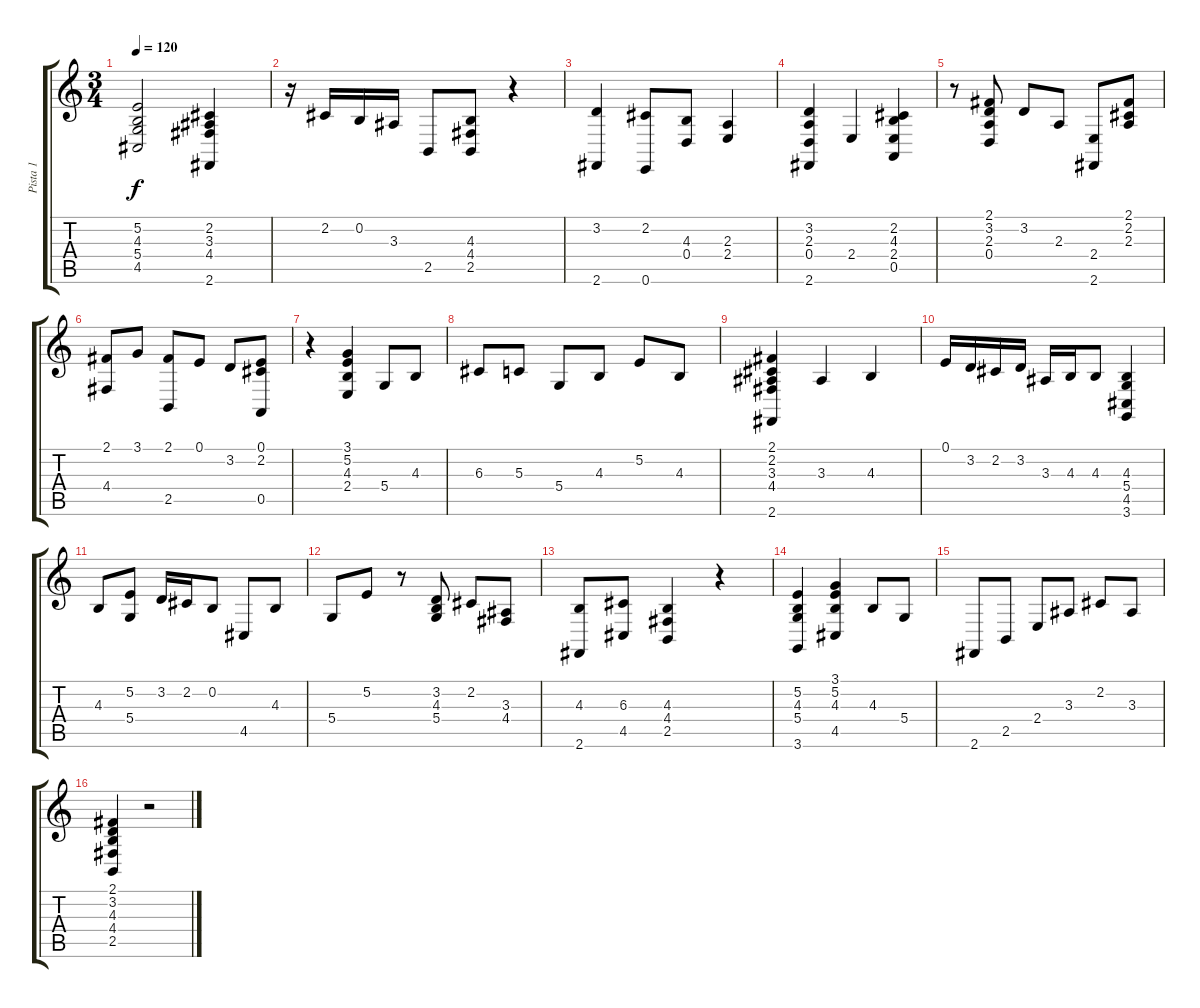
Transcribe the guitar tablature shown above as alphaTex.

\track ("Pista 1" "Pista 1") {instrument acousticgrandpiano}
\staff {score tabs}
\tuning (E4 B3 G3 D3 A2 E2) {hide}
\ts (3 4)
\tempo 120
\clef g2
\ks c
(5.2 4.3 5.4 4.5).2{dy f} (2.2 3.3 4.4 2.6).4 |
r.16 2.2.16 0.2.16 3.3.16 2.5.8 (4.3 4.4 2.5).8 r.4 |
(3.2 2.6).4 (2.2 0.6).8 (4.3 0.4).8 (2.3 2.4).4 |
(3.2 2.3 0.4 2.6).4 2.4.4 (2.2 4.3 2.4 0.5).4 |
r.8 (2.1 3.2 2.3 0.4).8 3.2.8 2.3.8 (2.4 2.6).8 (2.1 2.2 2.3).8 |
(2.1 4.4).8 3.1.8 (2.1 2.5).8 0.1.8 3.2.8 (0.1 2.2 0.5).8 |
r.4 (3.1 5.2 4.3 2.4).4 5.4.8 4.3.8 |
6.3.8 5.3.8 5.4.8 4.3.8 5.2.8 4.3.8 |
(2.1 2.2 3.3 4.4 2.6).4 3.3.4 4.3.4 |
0.1.16 3.2.16 2.2.16 3.2.16 3.3.16 4.3.16 4.3.8 (4.3 5.4 4.5 3.6).4 |
4.3.8 (5.2 5.4).8 3.2.16 2.2.16 0.2.8 4.5.8 4.3.8 |
5.4.8 5.2.8 r.8 (3.2 4.3 5.4).8 2.2.8 (3.3 4.4).8 |
(4.3 2.6).8 (6.3 4.5).8 (4.3 4.4 2.5).4 r.4 |
(5.2 4.3 5.4 3.6).4 (3.1 5.2 4.3 4.5).4 4.3.8 5.4.8 |
2.6.8 2.5.8 2.4.8 3.3.8 2.2.8 3.3.8 |
(2.1 3.2 4.3 4.4 2.5).4 r.2
